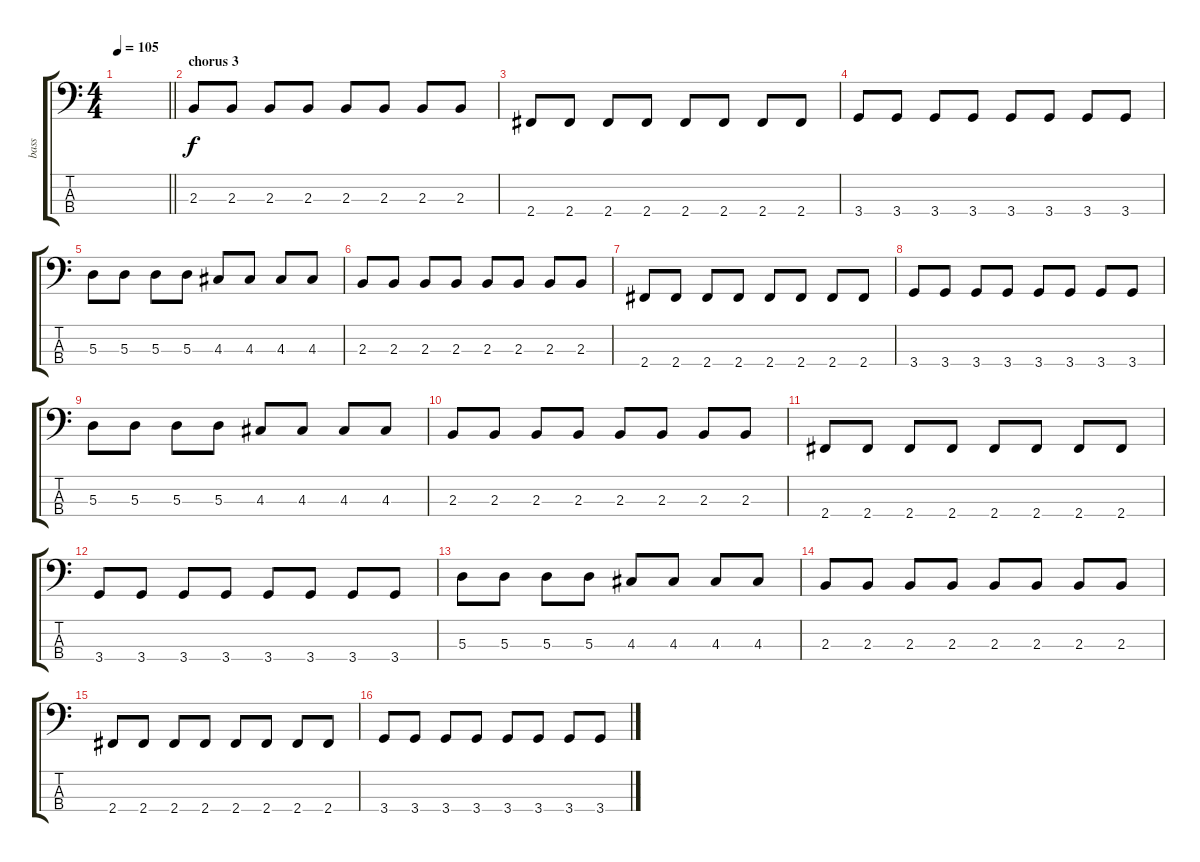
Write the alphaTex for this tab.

\track ("bass" "bass") {instrument electricbassfinger}
\staff {score tabs}
\tuning (G2 D2 A1 E1) {hide}
\ts (4 4)
\tempo 105
\clef f4
\barLineRight lightlight
\ks c
|
\section ("" "chorus 3")
2.3.8{dy f} 2.3.8 2.3.8 2.3.8 2.3.8 2.3.8 2.3.8 2.3.8 |
2.4.8 2.4.8 2.4.8 2.4.8 2.4.8 2.4.8 2.4.8 2.4.8 |
3.4.8 3.4.8 3.4.8 3.4.8 3.4.8 3.4.8 3.4.8 3.4.8 |
5.3.8 5.3.8 5.3.8 5.3.8 4.3.8 4.3.8 4.3.8 4.3.8 |
2.3.8 2.3.8 2.3.8 2.3.8 2.3.8 2.3.8 2.3.8 2.3.8 |
2.4.8 2.4.8 2.4.8 2.4.8 2.4.8 2.4.8 2.4.8 2.4.8 |
3.4.8 3.4.8 3.4.8 3.4.8 3.4.8 3.4.8 3.4.8 3.4.8 |
5.3.8 5.3.8 5.3.8 5.3.8 4.3.8 4.3.8 4.3.8 4.3.8 |
2.3.8 2.3.8 2.3.8 2.3.8 2.3.8 2.3.8 2.3.8 2.3.8 |
2.4.8 2.4.8 2.4.8 2.4.8 2.4.8 2.4.8 2.4.8 2.4.8 |
3.4.8 3.4.8 3.4.8 3.4.8 3.4.8 3.4.8 3.4.8 3.4.8 |
5.3.8 5.3.8 5.3.8 5.3.8 4.3.8 4.3.8 4.3.8 4.3.8 |
2.3.8 2.3.8 2.3.8 2.3.8 2.3.8 2.3.8 2.3.8 2.3.8 |
2.4.8 2.4.8 2.4.8 2.4.8 2.4.8 2.4.8 2.4.8 2.4.8 |
3.4.8 3.4.8 3.4.8 3.4.8 3.4.8 3.4.8 3.4.8 3.4.8
